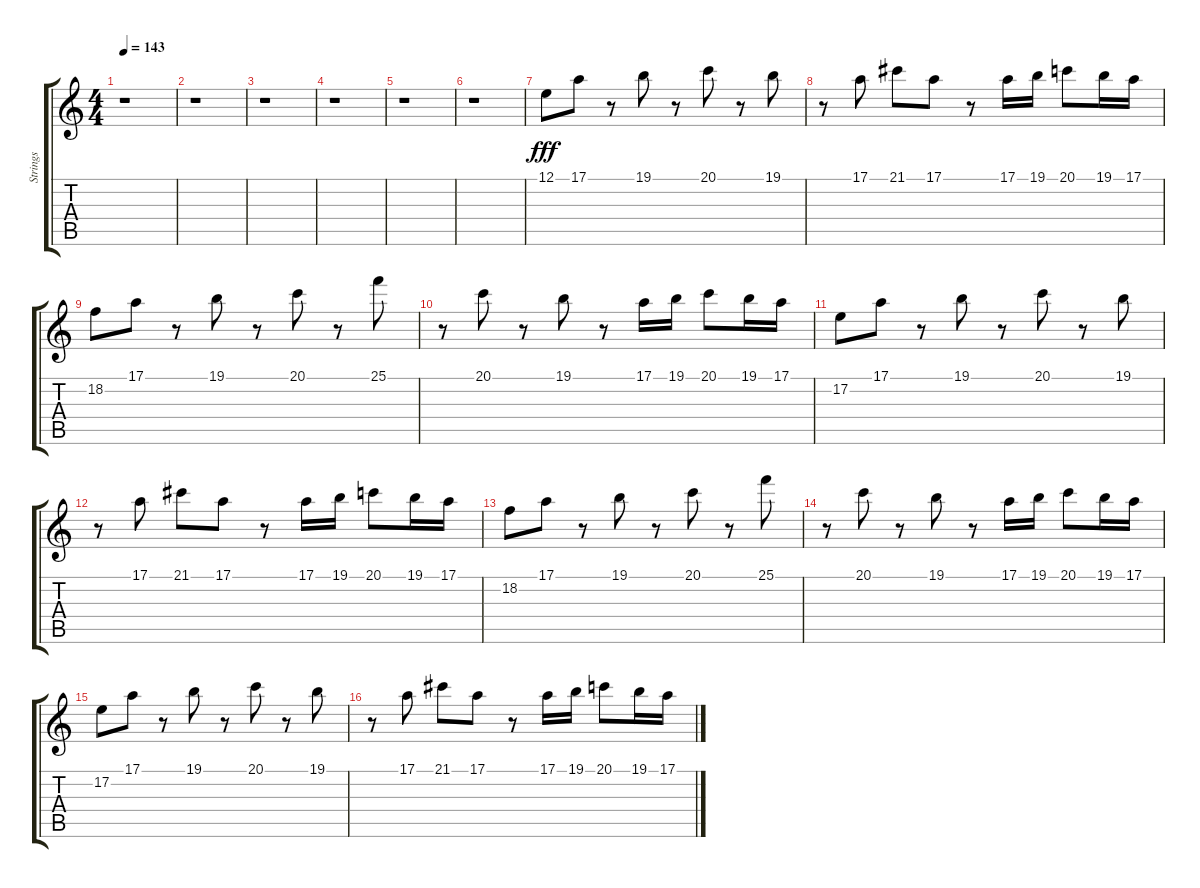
\track ("Strings" "Strings") {instrument stringensemble2}
\staff {score tabs}
\tuning (E4 B3 G3 D3 A2 E2) {hide}
\ts (4 4)
\tempo 143
\clef g2
\ks c
r.1{dy fff} |
r.1 |
r.1 |
r.1 |
r.1 |
r.1 |
12.1.8 17.1.8 r.8 19.1.8 r.8 20.1.8 r.8 19.1.8 |
r.8 17.1.8 21.1.8 17.1.8 r.8 17.1.16 19.1.16 20.1.8 19.1.16 17.1.16 |
18.2.8 17.1.8 r.8 19.1.8 r.8 20.1.8 r.8 25.1.8 |
r.8 20.1.8 r.8 19.1.8 r.8 17.1.16 19.1.16 20.1.8 19.1.16 17.1.16 |
17.2.8 17.1.8 r.8 19.1.8 r.8 20.1.8 r.8 19.1.8 |
r.8 17.1.8 21.1.8 17.1.8 r.8 17.1.16 19.1.16 20.1.8 19.1.16 17.1.16 |
18.2.8 17.1.8 r.8 19.1.8 r.8 20.1.8 r.8 25.1.8 |
r.8 20.1.8 r.8 19.1.8 r.8 17.1.16 19.1.16 20.1.8 19.1.16 17.1.16 |
17.2.8 17.1.8 r.8 19.1.8 r.8 20.1.8 r.8 19.1.8 |
r.8 17.1.8 21.1.8 17.1.8 r.8 17.1.16 19.1.16 20.1.8 19.1.16 17.1.16
